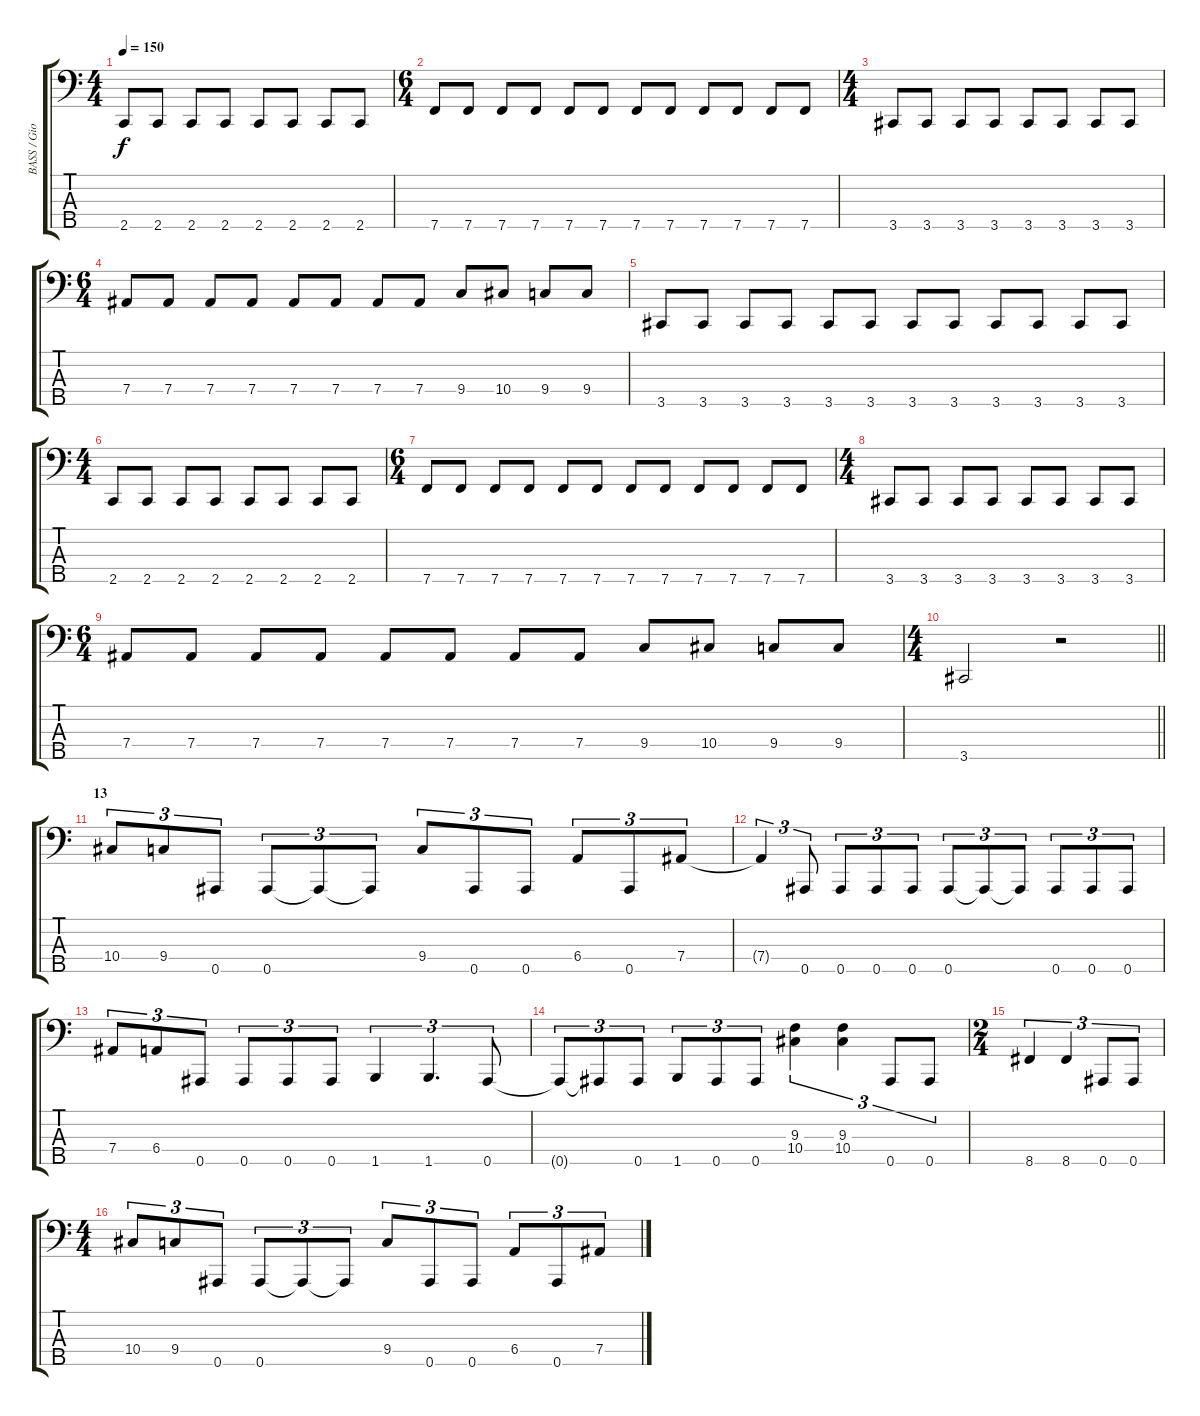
\track ("BASS / Gio" "BASS / Gio") {instrument electricbassfinger}
\staff {score tabs}
\tuning (Gb2 Db2 Ab1 Eb1 Bb0) {hide}
\ts (4 4)
\tempo 150
\clef f4
\ks c
2.5.8{dy f} 2.5.8 2.5.8 2.5.8 2.5.8 2.5.8 2.5.8 2.5.8 |
\ts (6 4)
7.5.8 7.5.8 7.5.8 7.5.8 7.5.8 7.5.8 7.5.8 7.5.8 7.5.8 7.5.8 7.5.8 7.5.8 |
\ts (4 4)
3.5.8 3.5.8 3.5.8 3.5.8 3.5.8 3.5.8 3.5.8 3.5.8 |
\ts (6 4)
7.4.8 7.4.8 7.4.8 7.4.8 7.4.8 7.4.8 7.4.8 7.4.8 9.4.8 10.4.8 9.4.8 9.4.8 |
3.5.8 3.5.8 3.5.8 3.5.8 3.5.8 3.5.8 3.5.8 3.5.8 3.5.8 3.5.8 3.5.8 3.5.8 |
\ts (4 4)
2.5.8 2.5.8 2.5.8 2.5.8 2.5.8 2.5.8 2.5.8 2.5.8 |
\ts (6 4)
7.5.8 7.5.8 7.5.8 7.5.8 7.5.8 7.5.8 7.5.8 7.5.8 7.5.8 7.5.8 7.5.8 7.5.8 |
\ts (4 4)
3.5.8 3.5.8 3.5.8 3.5.8 3.5.8 3.5.8 3.5.8 3.5.8 |
\ts (6 4)
7.4.8 7.4.8 7.4.8 7.4.8 7.4.8 7.4.8 7.4.8 7.4.8 9.4.8 10.4.8 9.4.8 9.4.8 |
\ts (4 4)
\barLineRight lightlight
3.5.2 r.2 |
\section ("" "13")
10.4.8{tu (3 2)} 9.4.8{tu (3 2)} 0.5.8{tu (3 2)} 0.5.8{tu (3 2)} 0.5{t}.8{tu (3 2)} 0.5{t}.8{tu (3 2)} 9.4.8{tu (3 2)} 0.5.8{tu (3 2)} 0.5.8{tu (3 2)} 6.4.8{tu (3 2)} 0.5.8{tu (3 2)} 7.4.8{tu (3 2)} |
7.4{t}.4{tu (3 2)} 0.5.8{tu (3 2)} 0.5.8{tu (3 2)} 0.5.8{tu (3 2)} 0.5.8{tu (3 2)} 0.5.8{tu (3 2)} 0.5{t}.8{tu (3 2)} 0.5{t}.8{tu (3 2)} 0.5.8{tu (3 2)} 0.5.8{tu (3 2)} 0.5.8{tu (3 2)} |
7.4.8{tu (3 2)} 6.4.8{tu (3 2)} 0.5.8{tu (3 2)} 0.5.8{tu (3 2)} 0.5.8{tu (3 2)} 0.5.8{tu (3 2)} 1.5.4{tu (3 2)} 1.5.4{d tu (3 2)} 0.5.8{tu (3 2)} |
0.5{t}.8{tu (3 2)} 0.5{t}.8{tu (3 2)} 0.5.8{tu (3 2)} 1.5.8{tu (3 2)} 0.5.8{tu (3 2)} 0.5.8{tu (3 2)} (9.3 10.4).4{tu (3 2)} (9.3 10.4).4{tu (3 2)} 0.5.8{tu (3 2)} 0.5.8{tu (3 2)} |
\ts (2 4)
8.5.4{tu (3 2)} 8.5.4{tu (3 2)} 0.5.8{tu (3 2)} 0.5.8{tu (3 2)} |
\ts (4 4)
10.4.8{tu (3 2)} 9.4.8{tu (3 2)} 0.5.8{tu (3 2)} 0.5.8{tu (3 2)} 0.5{t}.8{tu (3 2)} 0.5{t}.8{tu (3 2)} 9.4.8{tu (3 2)} 0.5.8{tu (3 2)} 0.5.8{tu (3 2)} 6.4.8{tu (3 2)} 0.5.8{tu (3 2)} 7.4.8{tu (3 2)}
